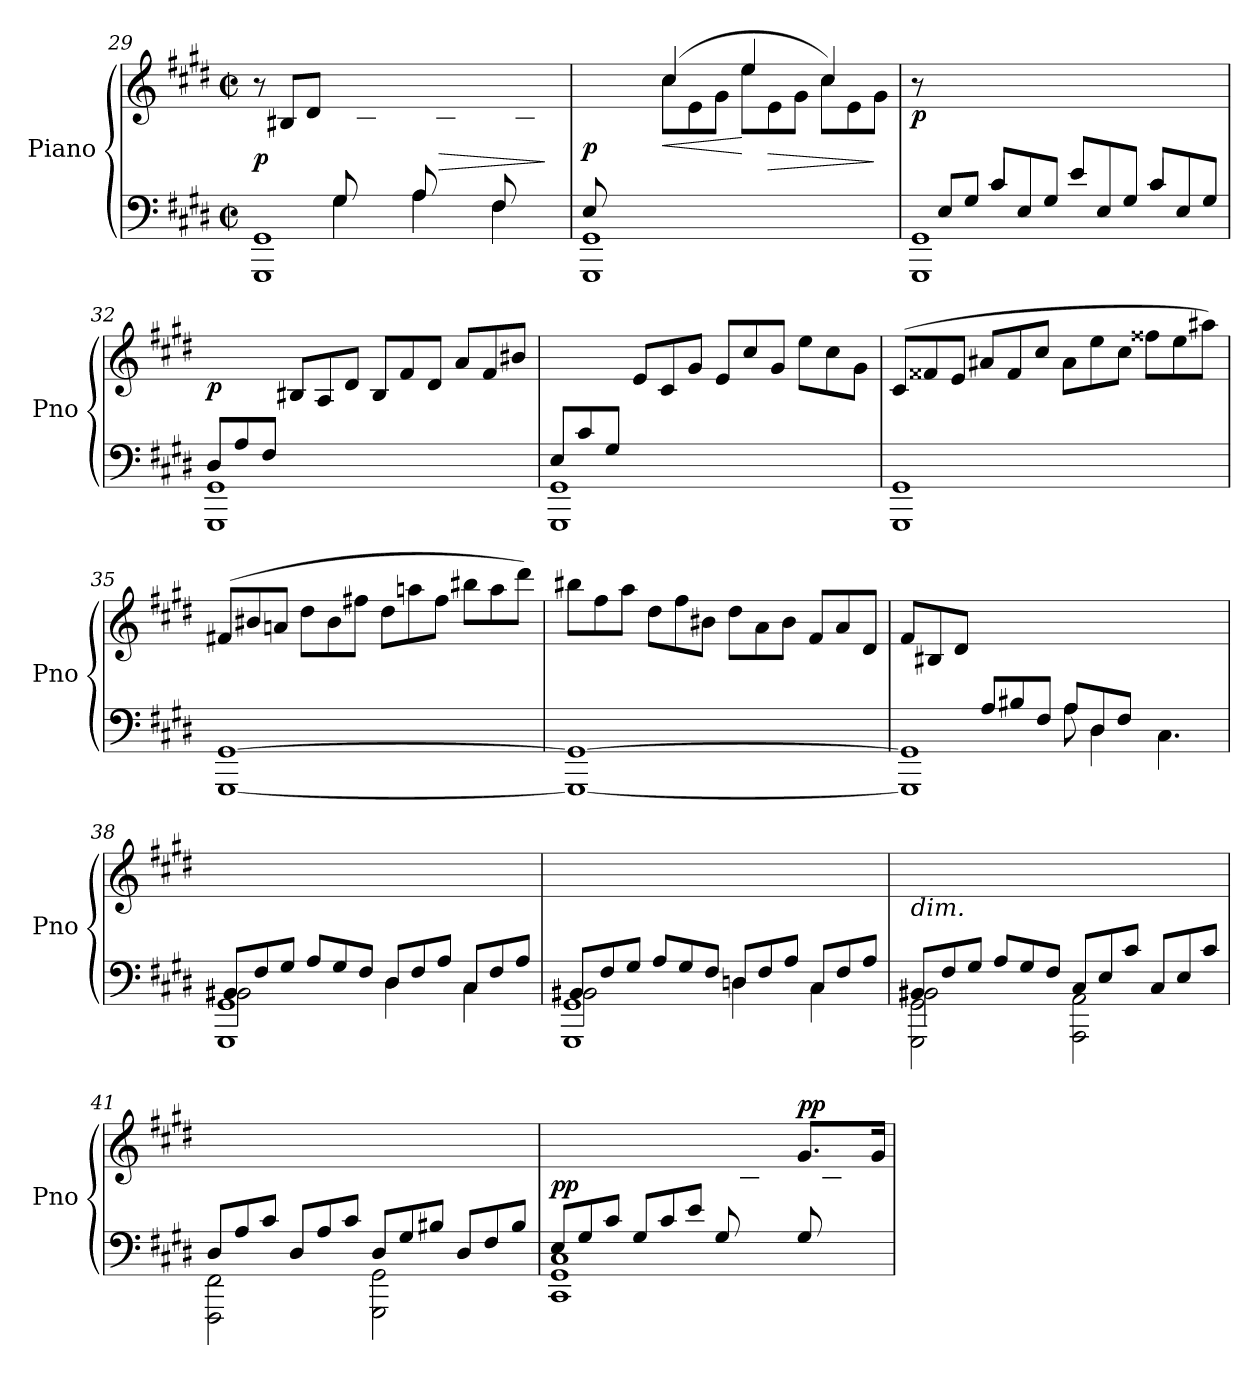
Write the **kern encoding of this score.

**kern	**kern	**dynam
*part1	*part1	*part1
*staff2	*staff1	*staff1/2
*I"Piano	*	*
*I'Pno	*	*
!!LO:LB:g=z
*clefF4	*clefG2	*
*k[f#c#g#d#]	*k[f#c#g#d#]	*
*M4/4	*M4/4	*
*met(c|)	*met(c|)	*
=29	=29	=29
*^	*	*
*	*^	*	*
*	*	*	*Xtuplet	*
*	*	*	*^	*
!	!	!	!	!	!LO:DY:b
4ryy	4ryy	1GGG# 1GG#	12r	3ryy	p
.	.	.	12B#X/L	.	.
.	.	.	12d#/J	.	.
*	*Xtuplet	*	*	*	*
4G#\	12G#/L	.	2.ryy	.	.
.	6ryy	.	.	12B#\	.
.	.	.	.	12d#\J	.
4A\	12A/L	.	.	12ryy	.
!	!	!	!	!	!LO:HP:b
.	6ryy	.	.	12B#\	>
.	.	.	.	12d#\J	.
4F#\	12F#/L	.	.	12ryy	.
.	6ryy	.	.	12B#\	.
.	.	.	.	12d#\J	]
*	*v	*v	*	*	*
=30	=30	=30	=30	=30
!	!	!	!	!LO:DY:b
12E/L	1GGG# 1GG#	12ryy	4ryy	p
12%11ryy	.	12e\	.	.
.	.	12g#\J	.	.
!	!	!	!	!LO:HP:b
.	.	(>4cc#/	12cc#\L	<
.	.	.	12e\	.
.	.	.	12g#\J	.
.	.	4ee/	12ee\L	[
!	!	!	!	!LO:HP:b
.	.	.	12e\	>
.	.	.	12g#\J	.
.	.	4cc#/)	12cc#\L	.
.	.	.	12e\	.
.	.	.	12g#\J	]
!!LO:PB:g=z
=31	=31	=31	=31	=31
*	*^	*	*	*
!	!	!	!	!	!LO:DY:b
*	*	*	*v	*v	*
12ryy	4ryy	1GGG# 1GG#	12r	p
12E/L	.	.	12%11ryy	.
12G#/J	.	.	.	.
4c#/	12c#/L	.	.	.
.	12E/	.	.	.
.	12G#/J	.	.	.
4e/	12e/L	.	.	.
.	12E/	.	.	.
.	12G#/J	.	.	.
4c#/	12c#/L	.	.	.
.	12E/	.	.	.
.	12G#/J	.	.	.
*	*v	*v	*	*
=32	=32	=32	=32
!	!	!	!LO:DY:b
(>12D#/L	1GGG# 1GG#	4ryy	p
12A/	.	.	.
12F#/J	.	.	.
2.ryy	.	12B#X/L	.
.	.	12A/	.
.	.	12d#/J	.
.	.	12B#/L	.
.	.	12f#/	.
.	.	12d#/J	.
.	.	12a/L	.
.	.	12f#/	.
.	.	12b#X/J)	.
=33	=33	=33	=33
(>12E/L	1GGG# 1GG#	4ryy	.
12c#/	.	.	.
12G#/J	.	.	.
2.ryy	.	12e/L	.
.	.	12c#/	.
.	.	12g#/J	.
.	.	12e/L	.
.	.	12cc#/	.
.	.	12g#/J	.
.	.	12ee\L	.
.	.	12cc#\	.
.	.	12g#\J)	.
*v	*v	*	*
!!LO:LB:g=z
=34	=34	=34
1GGG# 1GG#	(>12c#/L	.
.	12f##X/	.
.	12e/J	.
.	12a#X/L	.
.	12f##/	.
.	12cc#/J	.
.	12a#\L	.
.	12ee\	.
.	12cc#\J	.
.	12ff##X\L	.
.	12ee\	.
.	12aa#X\J)	.
=35	=35	=35
[1GGG# [1GG#	(>12f#X/L	.
.	12b#X/	.
.	12an/J	.
.	12dd#\L	.
.	12b#\	.
.	12ff#X\J	.
.	12dd#\L	.
.	12aan\	.
.	12ff#\J	.
.	12bb#X\L	.
.	12aa\	.
.	12ddd#\J)	.
=36	=36	=36
1GGG#_ 1GG#_	12bb#X\L	.
.	12ff#\	.
.	12aa\J	.
.	12dd#\L	.
.	12ff#\	.
.	12b#X\J	.
.	12dd#\L	.
.	12a\	.
.	12b#\J	.
.	12f#/L	.
.	12a/	.
.	12d#/J	.
!!LO:LB:g=z
=37	=37	=37
*^	*	*
*	*^	*	*
4ryy	2ryy	1GGG#] 1GG#]	12f#/L	.
.	.	.	12B#X/	.
.	.	.	12d#/J	.
12A/L	.	.	2.ryy	.
12B#X/	.	.	.	.
12F#/J	.	.	.	.
12A/L	12A\	.	.	.
12D#/	6D#\	.	.	.
12F#/J	.	.	.	.
12C#/Lyy	6.C#\	.	.	.
12F#/	.	.	.	.
12A/J	.	.	.	.
=38	=38	=38	=38	=38
12BB#X/L	2BB#\	1GGG# 1GG#	1ryy	.
12F#/	.	.	.	.
12G#/J	.	.	.	.
12A/L	.	.	.	.
12G#/	.	.	.	.
12F#/J	.	.	.	.
12D#/L	4D#\	.	.	.
12F#/	.	.	.	.
12A/J	.	.	.	.
12C#/L	4C#\	.	.	.
12F#/	.	.	.	.
12A/J	.	.	.	.
=39	=39	=39	=39	=39
12BB#X/L	2BB#\	1GGG# 1GG#	1ryy	.
12F#/	.	.	.	.
12G#/J	.	.	.	.
12A/L	.	.	.	.
12G#/	.	.	.	.
12F#/J	.	.	.	.
12Dn/L	4D\	.	.	.
12F#/	.	.	.	.
12A/J	.	.	.	.
12C#/L	4C#\	.	.	.
12F#/	.	.	.	.
12A/J	.	.	.	.
!!LO:LB:g=z
=40	=40	=40	=40	=40
!	!	!	!LO:TX:b:i:t=dim.	!
12BB#X/L	2BB#\	2GGG#\ 2GG#\	1ryy	.
12F#/	.	.	.	.
12G#/J	.	.	.	.
12A/L	.	.	.	.
12G#/	.	.	.	.
12F#/J	.	.	.	.
12C#/L	2ryy	2AAA\ 2AA\	.	.
12E/	.	.	.	.
12c#/J	.	.	.	.
12C#/L	.	.	.	.
12E/	.	.	.	.
12c#/J	.	.	.	.
*	*v	*v	*	*
=41	=41	=41	=41
12D#/L	2FFF#\ 2FF#\	1ryy	.
12A/	.	.	.
12c#/J	.	.	.
12D#/L	.	.	.
12A/	.	.	.
12c#/J	.	.	.
12D#/L	2GGG#\ 2GG#\	.	.
12G#/	.	.	.
12B#X/J	.	.	.
12D#/L	.	.	.
12F#/	.	.	.
12B#/J	.	.	.
=42	=42	=42	=42
*	*	*^	*
!	!	!	!	!LO:DY:a=2
12E/L	1CC# 1GG# 1C#	2ryy	12%7ryy	pp
12G#/	.	.	.	.
12c#/J	.	.	.	.
12G#/L	.	.	.	.
12c#/	.	.	.	.
12e/J	.	.	.	.
12G#/L	.	4ryy	.	.
6ryy	.	.	12c#/	.
.	.	.	12e/J	.
!	!	!	!	!LO:DY:a
12G#/L	.	8.g#/L	12ryy	pp
6ryy	.	.	12c#\	.
.	.	.	12e\J	.
.	.	16g#/Jk	.	.
*v	*v	*	*	*
*	*v	*v	*
=	=	=
*-	*-	*-
